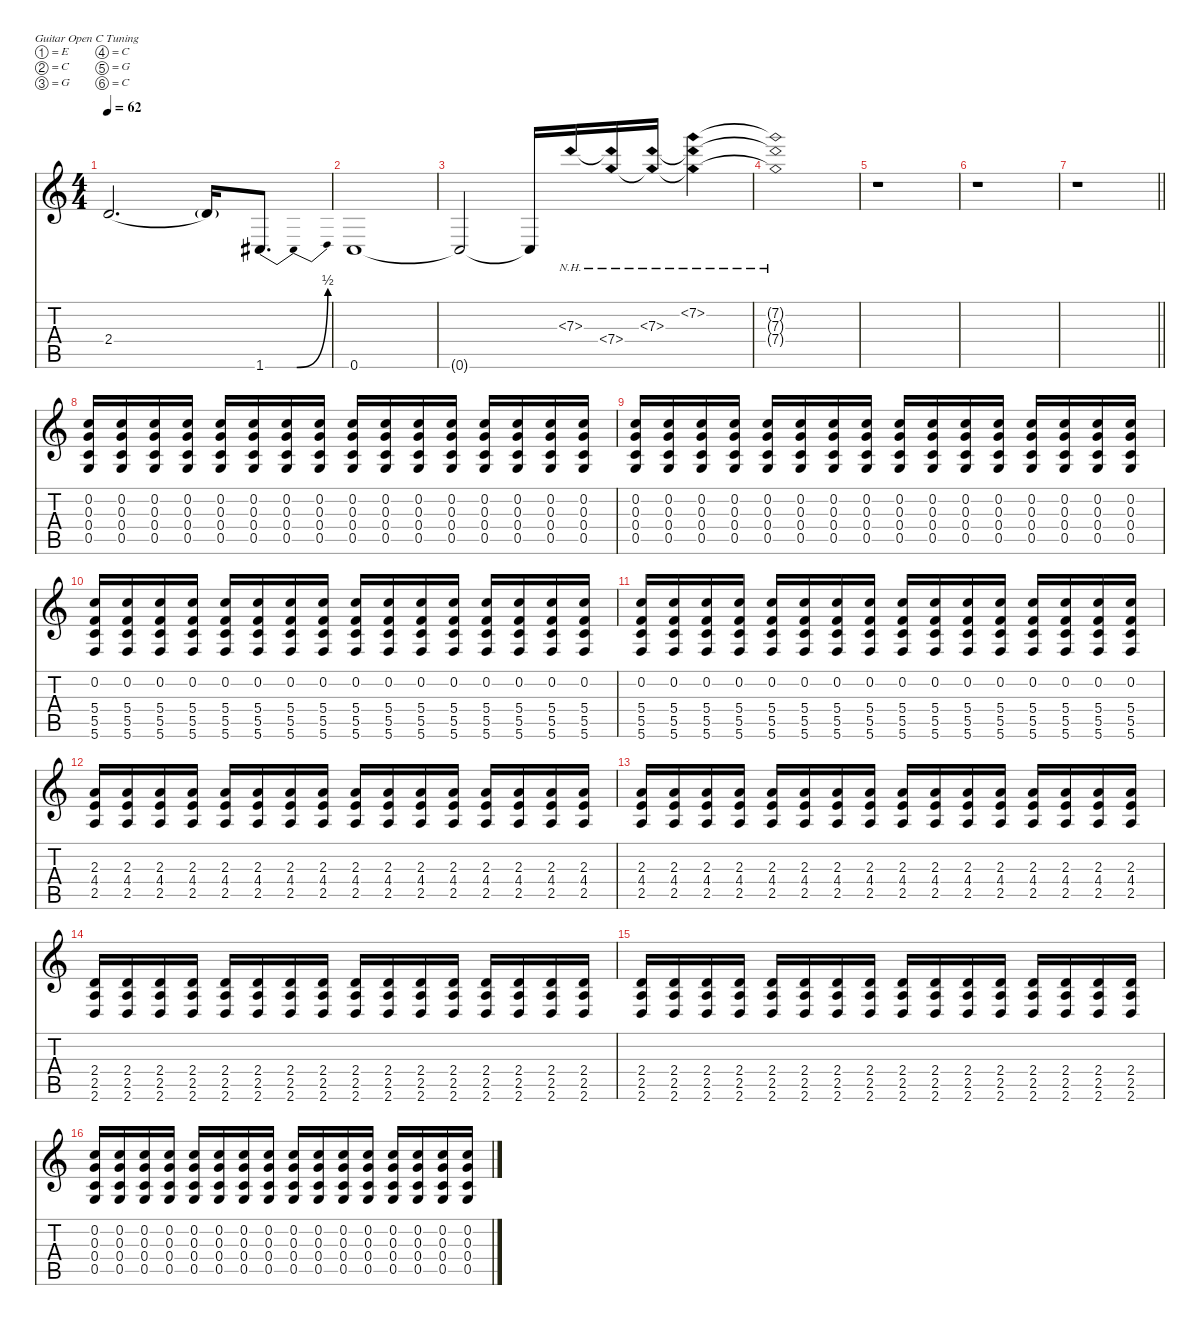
\defaultSystemsLayout 4
\hideDynamics
\bracketExtendMode nobrackets
\singleTrackTrackNamePolicy hidden
\multiTrackTrackNamePolicy hidden
\firstSystemTrackNameMode fullname
\otherSystemsTrackNameOrientation horizontal
\track ("Guitar 1" "dist.guit.") {instrument distortionguitar}
\staff {score tabs}
\tuning (E4 C4 G3 C3 G2 C2)
\ts (4 4)
\tempo 62
\clef g2
\ks c
2.4{be (hold 0 0 60 0) t}.2{d dy f beam Up} 2.4{be (hold 0 0 60 0) t}.16{beam Up} 1.6{be (bendrelease 0 0 15 2 45 2 4.0000002 0) acc #}.8{d beam Up} |
0.6.1{beam Up} |
0.6{t}.2{beam Up} 0.6{t}.16{beam Up} 7.3{nh}.16{beam Up} (7.3{nh t} 7.4{nh}).16{beam Up} (7.3{nh} 7.4{nh t}).16{beam Up} (7.2{nh} 7.3{nh t} 7.4{nh t}).4{beam Down} |
(7.2{nh t} 7.3{nh t} 7.4{nh t}).1{beam Down} |
r.1{beam Down} |
r.1{beam Down} |
\barLineRight lightlight
r.1{beam Down} |
(0.2 0.3 0.4 0.5).16{beam Up} (0.2 0.3 0.4 0.5).16{beam Up} (0.2 0.3 0.4 0.5).16{beam Up} (0.2 0.3 0.4 0.5).16{beam Up} (0.2 0.3 0.4 0.5).16{beam Up} (0.2 0.3 0.4 0.5).16{beam Up} (0.2 0.3 0.4 0.5).16{beam Up} (0.2 0.3 0.4 0.5).16{beam Up} (0.2 0.3 0.4 0.5).16{beam Up} (0.2 0.3 0.4 0.5).16{beam Up} (0.2 0.3 0.4 0.5).16{beam Up} (0.2 0.3 0.4 0.5).16{beam Up} (0.2 0.3 0.4 0.5).16{beam Up} (0.2 0.3 0.4 0.5).16{beam Up} (0.2 0.3 0.4 0.5).16{beam Up} (0.2 0.3 0.4 0.5).16{beam Up} |
(0.2 0.3 0.4 0.5).16{beam Up} (0.2 0.3 0.4 0.5).16{beam Up} (0.2 0.3 0.4 0.5).16{beam Up} (0.2 0.3 0.4 0.5).16{beam Up} (0.2 0.3 0.4 0.5).16{beam Up} (0.2 0.3 0.4 0.5).16{beam Up} (0.2 0.3 0.4 0.5).16{beam Up} (0.2 0.3 0.4 0.5).16{beam Up} (0.2 0.3 0.4 0.5).16{beam Up} (0.2 0.3 0.4 0.5).16{beam Up} (0.2 0.3 0.4 0.5).16{beam Up} (0.2 0.3 0.4 0.5).16{beam Up} (0.2 0.3 0.4 0.5).16{beam Up} (0.2 0.3 0.4 0.5).16{beam Up} (0.2 0.3 0.4 0.5).16{beam Up} (0.2 0.3 0.4 0.5).16{beam Up} |
(0.2 5.4 5.5 5.6).16{beam Up} (0.2 5.4 5.5 5.6).16{beam Up} (0.2 5.4 5.5 5.6).16{beam Up} (0.2 5.4 5.5 5.6).16{beam Up} (0.2 5.4 5.5 5.6).16{beam Up} (0.2 5.4 5.5 5.6).16{beam Up} (0.2 5.4 5.5 5.6).16{beam Up} (0.2 5.4 5.5 5.6).16{beam Up} (0.2 5.4 5.5 5.6).16{beam Up} (0.2 5.4 5.5 5.6).16{beam Up} (0.2 5.4 5.5 5.6).16{beam Up} (0.2 5.4 5.5 5.6).16{beam Up} (0.2 5.4 5.5 5.6).16{beam Up} (0.2 5.4 5.5 5.6).16{beam Up} (0.2 5.4 5.5 5.6).16{beam Up} (0.2 5.4 5.5 5.6).16{beam Up} |
(0.2 5.4 5.5 5.6).16{beam Up} (0.2 5.4 5.5 5.6).16{beam Up} (0.2 5.4 5.5 5.6).16{beam Up} (0.2 5.4 5.5 5.6).16{beam Up} (0.2 5.4 5.5 5.6).16{beam Up} (0.2 5.4 5.5 5.6).16{beam Up} (0.2 5.4 5.5 5.6).16{beam Up} (0.2 5.4 5.5 5.6).16{beam Up} (0.2 5.4 5.5 5.6).16{beam Up} (0.2 5.4 5.5 5.6).16{beam Up} (0.2 5.4 5.5 5.6).16{beam Up} (0.2 5.4 5.5 5.6).16{beam Up} (0.2 5.4 5.5 5.6).16{beam Up} (0.2 5.4 5.5 5.6).16{beam Up} (0.2 5.4 5.5 5.6).16{beam Up} (0.2 5.4 5.5 5.6).16{beam Up} |
(2.3 4.4 2.5).16{beam Up} (2.3 4.4 2.5).16{beam Up} (2.3 4.4 2.5).16{beam Up} (2.3 4.4 2.5).16{beam Up} (2.3 4.4 2.5).16{beam Up} (2.3 4.4 2.5).16{beam Up} (2.3 4.4 2.5).16{beam Up} (2.3 4.4 2.5).16{beam Up} (2.3 4.4 2.5).16{beam Up} (2.3 4.4 2.5).16{beam Up} (2.3 4.4 2.5).16{beam Up} (2.3 4.4 2.5).16{beam Up} (2.3 4.4 2.5).16{beam Up} (2.3 4.4 2.5).16{beam Up} (2.3 4.4 2.5).16{beam Up} (2.3 4.4 2.5).16{beam Up} |
(2.3 4.4 2.5).16{beam Up} (2.3 4.4 2.5).16{beam Up} (2.3 4.4 2.5).16{beam Up} (2.3 4.4 2.5).16{beam Up} (2.3 4.4 2.5).16{beam Up} (2.3 4.4 2.5).16{beam Up} (2.3 4.4 2.5).16{beam Up} (2.3 4.4 2.5).16{beam Up} (2.3 4.4 2.5).16{beam Up} (2.3 4.4 2.5).16{beam Up} (2.3 4.4 2.5).16{beam Up} (2.3 4.4 2.5).16{beam Up} (2.3 4.4 2.5).16{beam Up} (2.3 4.4 2.5).16{beam Up} (2.3 4.4 2.5).16{beam Up} (2.3 4.4 2.5).16{beam Up} |
(2.4 2.5 2.6).16{beam Up} (2.4 2.5 2.6).16{beam Up} (2.4 2.5 2.6).16{beam Up} (2.4 2.5 2.6).16{beam Up} (2.4 2.5 2.6).16{beam Up} (2.4 2.5 2.6).16{beam Up} (2.4 2.5 2.6).16{beam Up} (2.4 2.5 2.6).16{beam Up} (2.4 2.5 2.6).16{beam Up} (2.4 2.5 2.6).16{beam Up} (2.4 2.5 2.6).16{beam Up} (2.4 2.5 2.6).16{beam Up} (2.4 2.5 2.6).16{beam Up} (2.4 2.5 2.6).16{beam Up} (2.4 2.5 2.6).16{beam Up} (2.4 2.5 2.6).16{beam Up} |
(2.4 2.5 2.6).16{beam Up} (2.4 2.5 2.6).16{beam Up} (2.4 2.5 2.6).16{beam Up} (2.4 2.5 2.6).16{beam Up} (2.4 2.5 2.6).16{beam Up} (2.4 2.5 2.6).16{beam Up} (2.4 2.5 2.6).16{beam Up} (2.4 2.5 2.6).16{beam Up} (2.4 2.5 2.6).16{beam Up} (2.4 2.5 2.6).16{beam Up} (2.4 2.5 2.6).16{beam Up} (2.4 2.5 2.6).16{beam Up} (2.4 2.5 2.6).16{beam Up} (2.4 2.5 2.6).16{beam Up} (2.4 2.5 2.6).16{beam Up} (2.4 2.5 2.6).16{beam Up} |
(0.2 0.3 0.4 0.5).16{beam Up} (0.2 0.3 0.4 0.5).16{beam Up} (0.2 0.3 0.4 0.5).16{beam Up} (0.2 0.3 0.4 0.5).16{beam Up} (0.2 0.3 0.4 0.5).16{beam Up} (0.2 0.3 0.4 0.5).16{beam Up} (0.2 0.3 0.4 0.5).16{beam Up} (0.2 0.3 0.4 0.5).16{beam Up} (0.2 0.3 0.4 0.5).16{beam Up} (0.2 0.3 0.4 0.5).16{beam Up} (0.2 0.3 0.4 0.5).16{beam Up} (0.2 0.3 0.4 0.5).16{beam Up} (0.2 0.3 0.4 0.5).16{beam Up} (0.2 0.3 0.4 0.5).16{beam Up} (0.2 0.3 0.4 0.5).16{beam Up} (0.2 0.3 0.4 0.5).16{beam Up}
